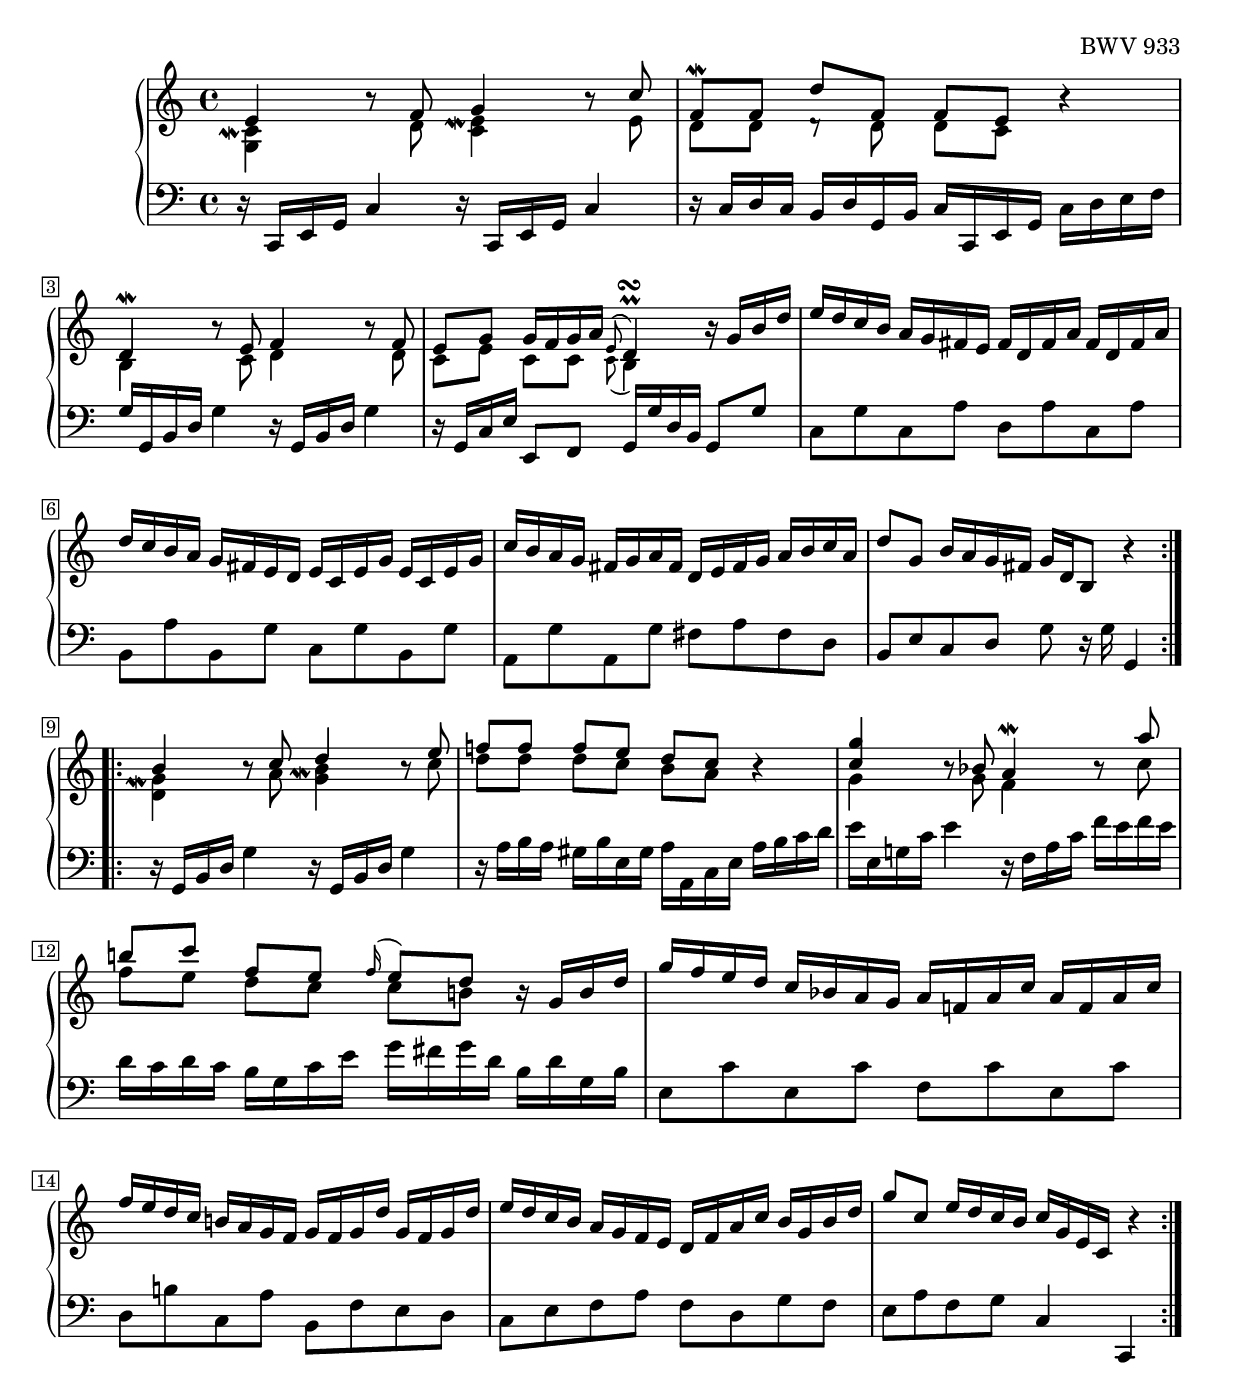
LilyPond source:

Global = {
  \key c \major
  \time 4/4
  \include "../global.ly"
}

textmordent = \markup { \musicglyph "scripts.mordent" }

Sopran = \context Voice = "one" \relative c' {
  \voiceOne
  \override Rest.staff-position = #0
  \repeat volta 2 {
  %1
  | \once\override NoteColumn.force-hshift = #0.5 e4
    r8 f \once\override NoteColumn.force-hshift = #1 g4 r8 c
  | f,8 \mordent[ f ] d'[ f,] f[ e] r4
  | d4 \mordent r8 e f4 r8 f
  | e8[ g] g16[ f g a] \appoggiatura e8 d4-\prall^\markup {
      \hspace #0.6 \musicglyph "scripts.turn"
    } r16 g[ b d]
  %5
  | e16[ d c b] a[ g fis e] fis[ d fis a] fis[ d fis a]
  | d[ c b a] g[ fis e d] e[ c e g] e[ c e g]
  | c[ b a g] fis[ g a fis] d[ e fis g] a[ b c a]
  | d8[ g,] b16[ a g fis] g[ d b8] r4
  }
  \break
  \repeat volta 2 {
  | \once\override NoteColumn.force-hshift = #1.2 b'4
    r8 c
    \once\override NoteColumn.force-hshift = #1.2 d4
    r8 e
  %10
  | f!8[ f] f[ e] d[ c] r4
  | <c g'>4 r8 bes a4 \mordent r8 a'
  | b!8[ c] f,[ e] \appoggiatura f16 e8[ d] r16 g,[ b d]
  | g16[ f e d] c[ bes a g] a[ f a c] a[ f a c]
  | f[ e d c] b[ a g f] g[ f g d'] g,[ f g d']
  %15
  | e[ d c b] a[ g f e] d[ f a c] b[ g b d]
  | g8[c,] e16[ d c b] c[ g e c]
    \once\override Voice.Rest.X-offset = #1 r4
  }
  \fine
}

Alto = \context Voice = "two" \relative c' {
  \voiceTwo
  \override Rest.staff-position = #0
  \repeat volta 2 {
  %1
  | \once\override Staff.TextScript.extra-offset = #'(-1.5 . -6.4)
    \once\override NoteColumn.force-hshift = #0.5 <g c>4^\textmordent
    s8 d'
    \once\override Staff.TextScript.extra-offset = #'(-1.5 . -5.4)
    \once\override NoteColumn.force-hshift = #1
    <c e>4^\textmordent s8 e
  | d8[ d] d\rest d d[ c] s4
  | b4 s8 c d4 s8 d
  | c8[ e] c[ c] \appoggiatura c b4 s
  %5
  | s1*4
  }
  \repeat volta 2 {
  | \once\override Staff.TextScript.extra-offset = #'(-1.5 . -5)
    \once\override NoteColumn.force-hshift = #1.2 <d g>4^\textmordent s8 a'
    \once\override Staff.TextScript.extra-offset = #'(-1.5 . -4.8)
    \once\override NoteColumn.force-hshift = #1.2
    <g b >4^\textmordent s8 c
  | d[ d] d[ c] b[ a] s4
  | g4 s8 g f4 s8 c'
  | f8[ e] d[ c] c[ b] s4
  | s1*4
  }
}

Bass = \context Voice = "four" \relative c, {
  \voiceFour
  \override Rest.staff-position = #0
  \stemNeutral
  \repeat volta 2 {
  %1
  | \once\override NoteColumn.force-hshift = #0.5 r16 c[ e g] c4
    \once\override NoteColumn.force-hshift = #1 r16 c,[ e g] c4
  | r16 c[ d c] b[ d g, b] c[ c, e g] c[ d e f]
  | g[ g, b d] g4 r16 g,[ b d] g4
  | r16 g,[ c e] e,8[ f] g16[ g' d b] g8[ g']
  %5
  | c,[ g' c, a'] d,[ a' c, a']
  | b,[ a' b, g'] c,[ g' b, g']
  | a,[ g' a, g'] fis[ a fis d]
  | b[ e c d] g r16 g g,4
  }
  \repeat volta 2 {
  | \once\override Voice.Rest.X-offset = #1.5 r16 g[ b d ] g4
    \once\override Voice.Rest.X-offset = #1 r16 g,[ b d ] g4
  %10
  | r16 a[ b a ] gis[ b e, gis] a[ a, c e] a[ b c d]
  | e[ e, g c] e4 r16 f,[ a c] f[ e f e ]
  | d[c d c] b[ g c e] g[ fis g d] b[ d g, b]
  | e,8[ c' e, c'] f,[ c' e, c']
  | d,[ b'! c, a'] b,[ f' e d]
  %15
  | c[ e f a] f[ d g f]
  | e[ a f g] c,4 \once\override NoteColumn.force-hshift = #1 c,
  }
  \fine
}

\score {
  \new PianoStaff
  <<
    \accidentalStyle Score.piano
    \context Staff = "upper" <<
      \set Staff.midiInstrument = #"acoustic grand"
      \Global
      \clef treble
      \Sopran
      \Alto
    >>
    \context Staff = "lower" <<
      \set Staff.midiInstrument = #"acoustic grand"
      \Global
      \clef bass
      \Bass
    >>
  >>
  \header {
    composer = "Johann Sebastian Bach"
    opus = "BWV 933"
    title = \markup { "1. Kleines Präludium C-Dur" }
  }
  \layout {
    \context {
      \PianoStaff
    }
  }
  \midi {
    \tempo 4 = 104
  }
}
